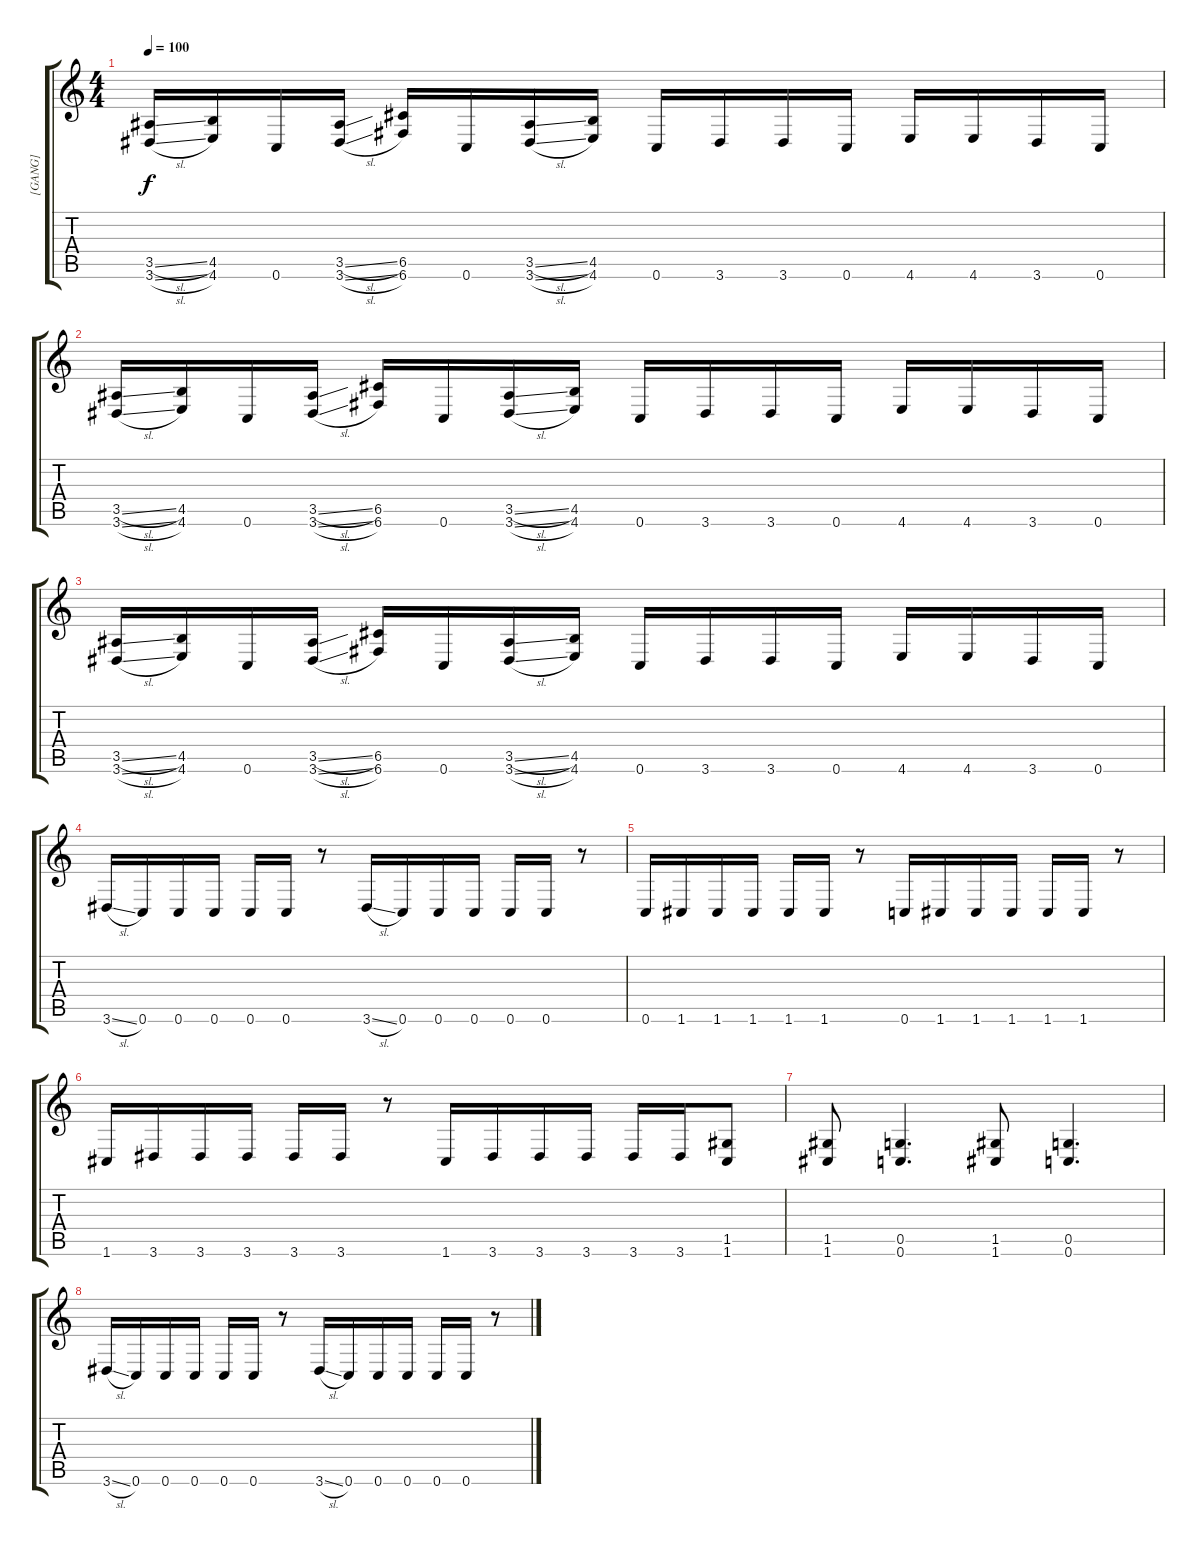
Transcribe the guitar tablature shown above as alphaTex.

\track ("[GANG]" "[GANG]") {instrument distortionguitar}
\staff {score tabs}
\tuning (D4 A3 F3 C3 G2 C2) {hide}
\ts (4 4)
\tempo 100
\clef g2
\ks c
(3.5{sl} 3.6{sl}).16{dy f} (4.5 4.6).16 0.6.16 (3.5{sl} 3.6{sl}).16 (6.5 6.6).16 0.6.16 (3.5{sl} 3.6{sl}).16 (4.5 4.6).16 0.6.16 3.6.16 3.6.16 0.6.16 4.6.16 4.6.16 3.6.16 0.6.16 |
(3.5{sl} 3.6{sl}).16 (4.5 4.6).16 0.6.16 (3.5{sl} 3.6{sl}).16 (6.5 6.6).16 0.6.16 (3.5{sl} 3.6{sl}).16 (4.5 4.6).16 0.6.16 3.6.16 3.6.16 0.6.16 4.6.16 4.6.16 3.6.16 0.6.16 |
(3.5{sl} 3.6{sl}).16 (4.5 4.6).16 0.6.16 (3.5{sl} 3.6{sl}).16 (6.5 6.6).16 0.6.16 (3.5{sl} 3.6{sl}).16 (4.5 4.6).16 0.6.16 3.6.16 3.6.16 0.6.16 4.6.16 4.6.16 3.6.16 0.6.16 |
3.6{sl}.16 0.6.16 0.6.16 0.6.16 0.6.16 0.6.16 r.8 3.6{sl}.16 0.6.16 0.6.16 0.6.16 0.6.16 0.6.16 r.8 |
0.6.16 1.6.16 1.6.16 1.6.16 1.6.16 1.6.16 r.8 0.6.16 1.6.16 1.6.16 1.6.16 1.6.16 1.6.16 r.8 |
1.6.16 3.6.16 3.6.16 3.6.16 3.6.16 3.6.16 r.8 1.6.16 3.6.16 3.6.16 3.6.16 3.6.16 3.6.16 (1.5 1.6).8 |
(1.5 1.6).8 (0.5 0.6).4{d} (1.5 1.6).8 (0.5 0.6).4{d} |
3.6{sl}.16 0.6.16 0.6.16 0.6.16 0.6.16 0.6.16 r.8 3.6{sl}.16 0.6.16 0.6.16 0.6.16 0.6.16 0.6.16 r.8
